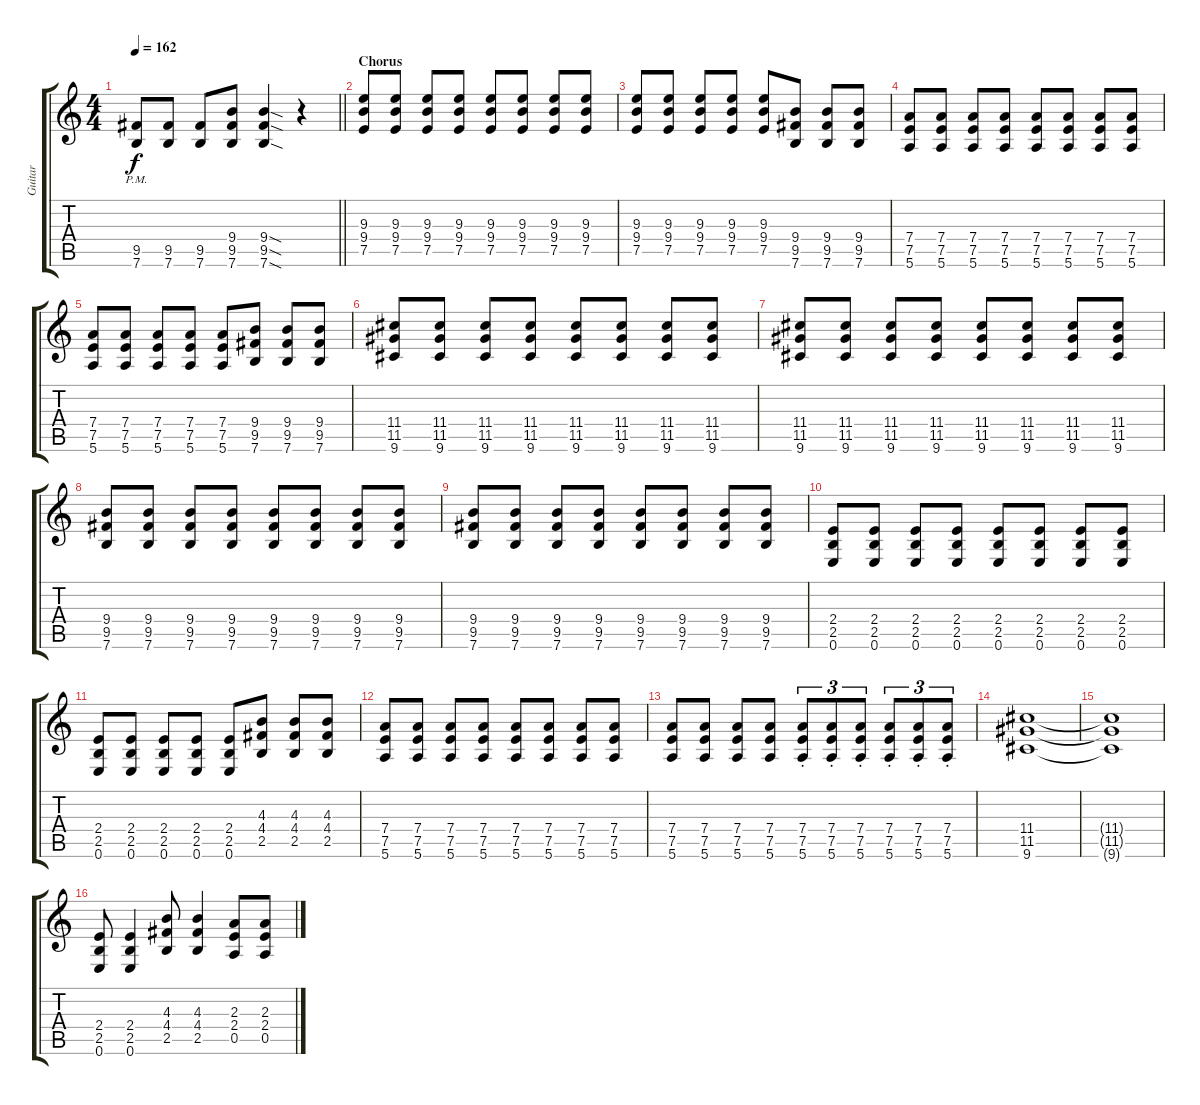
\track ("Guitar" "Guitar") {instrument distortionguitar}
\staff {score tabs}
\tuning (E4 B3 G3 D3 A2 E2) {hide}
\ts (4 4)
\tempo 162
\clef g2
\barLineRight lightlight
\ks c
(9.5{pm} 7.6{pm}).8{dy f} (9.5 7.6).8 (9.5 7.6).8 (9.4 9.5 7.6).8 (9.4{sod} 9.5{sod} 7.6{sod}).4 r.4 |
\section ("" "Chorus")
(9.3 9.4 7.5).8 (9.3 9.4 7.5).8 (9.3 9.4 7.5).8 (9.3 9.4 7.5).8 (9.3 9.4 7.5).8 (9.3 9.4 7.5).8 (9.3 9.4 7.5).8 (9.3 9.4 7.5).8 |
(9.3 9.4 7.5).8 (9.3 9.4 7.5).8 (9.3 9.4 7.5).8 (9.3 9.4 7.5).8 (9.3 9.4 7.5).8 (9.4 9.5 7.6).8 (9.4 9.5 7.6).8 (9.4 9.5 7.6).8 |
(7.4 7.5 5.6).8 (7.4 7.5 5.6).8 (7.4 7.5 5.6).8 (7.4 7.5 5.6).8 (7.4 7.5 5.6).8 (7.4 7.5 5.6).8 (7.4 7.5 5.6).8 (7.4 7.5 5.6).8 |
(7.4 7.5 5.6).8 (7.4 7.5 5.6).8 (7.4 7.5 5.6).8 (7.4 7.5 5.6).8 (7.4 7.5 5.6).8 (9.4 9.5 7.6).8 (9.4 9.5 7.6).8 (9.4 9.5 7.6).8 |
(11.4 11.5 9.6).8 (11.4 11.5 9.6).8 (11.4 11.5 9.6).8 (11.4 11.5 9.6).8 (11.4 11.5 9.6).8 (11.4 11.5 9.6).8 (11.4 11.5 9.6).8 (11.4 11.5 9.6).8 |
(11.4 11.5 9.6).8 (11.4 11.5 9.6).8 (11.4 11.5 9.6).8 (11.4 11.5 9.6).8 (11.4 11.5 9.6).8 (11.4 11.5 9.6).8 (11.4 11.5 9.6).8 (11.4 11.5 9.6).8 |
(9.4 9.5 7.6).8 (9.4 9.5 7.6).8 (9.4 9.5 7.6).8 (9.4 9.5 7.6).8 (9.4 9.5 7.6).8 (9.4 9.5 7.6).8 (9.4 9.5 7.6).8 (9.4 9.5 7.6).8 |
(9.4 9.5 7.6).8 (9.4 9.5 7.6).8 (9.4 9.5 7.6).8 (9.4 9.5 7.6).8 (9.4 9.5 7.6).8 (9.4 9.5 7.6).8 (9.4 9.5 7.6).8 (9.4 9.5 7.6).8 |
(2.4 2.5 0.6).8 (2.4 2.5 0.6).8 (2.4 2.5 0.6).8 (2.4 2.5 0.6).8 (2.4 2.5 0.6).8 (2.4 2.5 0.6).8 (2.4 2.5 0.6).8 (2.4 2.5 0.6).8 |
(2.4 2.5 0.6).8 (2.4 2.5 0.6).8 (2.4 2.5 0.6).8 (2.4 2.5 0.6).8 (2.4 2.5 0.6).8 (4.3 4.4 2.5).8 (4.3 4.4 2.5).8 (4.3 4.4 2.5).8 |
(7.4 7.5 5.6).8 (7.4 7.5 5.6).8 (7.4 7.5 5.6).8 (7.4 7.5 5.6).8 (7.4 7.5 5.6).8 (7.4 7.5 5.6).8 (7.4 7.5 5.6).8 (7.4 7.5 5.6).8 |
(7.4 7.5 5.6).8 (7.4 7.5 5.6).8 (7.4 7.5 5.6).8 (7.4 7.5 5.6).8 (7.4{st} 7.5{st} 5.6{st}).8{tu (3 2)} (7.4{st} 7.5{st} 5.6{st}).8{tu (3 2)} (7.4{st} 7.5{st} 5.6{st}).8{tu (3 2)} (7.4{st} 7.5{st} 5.6{st}).8{tu (3 2)} (7.4{st} 7.5{st} 5.6{st}).8{tu (3 2)} (7.4{st} 7.5{st} 5.6{st}).8{tu (3 2)} |
(11.4 11.5 9.6).1 |
(11.4{t} 11.5{t} 9.6{t}).1 |
(2.4 2.5 0.6).8 (2.4 2.5 0.6).4 (4.3 4.4 2.5).8 (4.3 4.4 2.5).4 (2.3 2.4 0.5).8 (2.3 2.4 0.5).8
